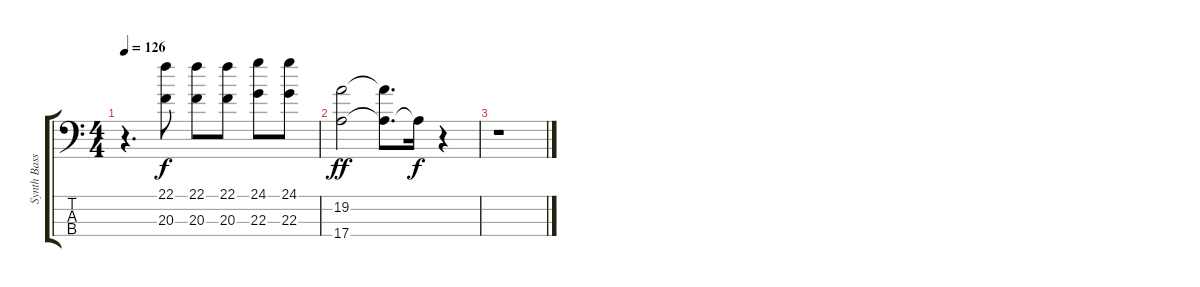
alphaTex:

\track ("Synth Bass" "Synth Bass") {instrument synthbass1}
\staff {score tabs}
\tuning (G2 D2 A1 E1) {hide}
\ts (4 4)
\tempo 126
\clef f4
\ks c
r.4{d dy f} (22.1 20.3).8 (22.1 20.3).8 (22.1 20.3).8 (24.1 22.3).8 (24.1 22.3).8 |
(19.2 17.4).2{dy ff} (19.2{t} 17.4{t}).8{d} 17.4{t}.16{dy f} r.4 |
r.1
